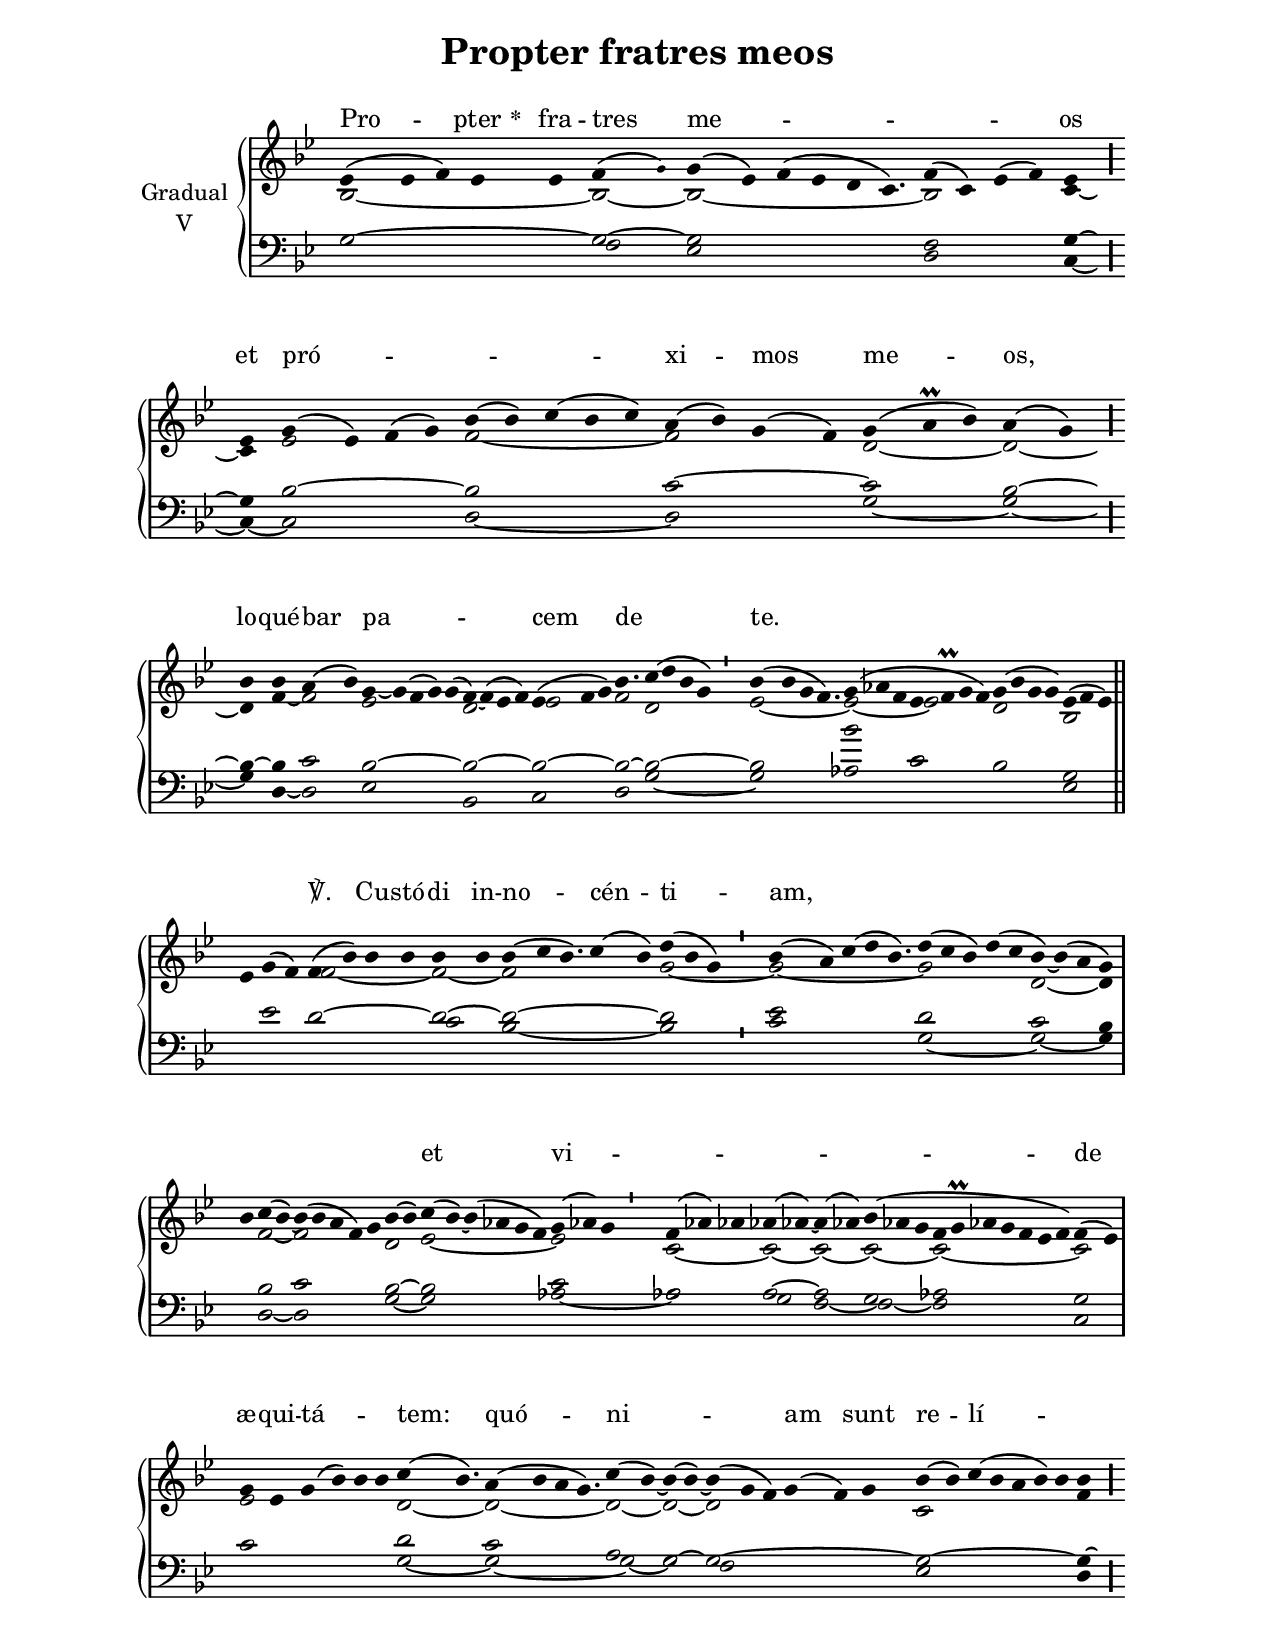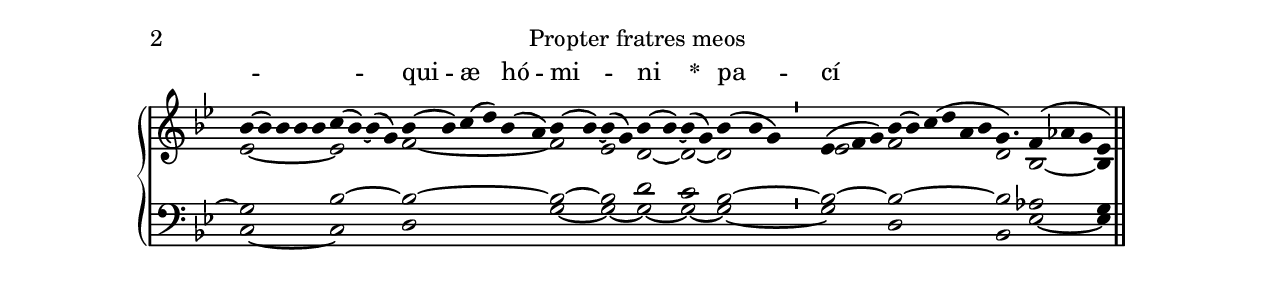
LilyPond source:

\version "2.18"
\include "gregorian.ly"
\include "noh2.ily"


%Page reference: page iii.230
%(volume.page)

global = {
 \key c \dorian
 \cadenzaOn 
}

\header {
  title = \markup \center-column {"Propter fratres meos" \vspace #1 }
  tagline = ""
  composer = ""
}

\paper {
 #(include-special-characters)
  oddHeaderMarkup = \markup \fill-line {
    \line {}
    \center-column {
      \on-the-fly #first-page     " "
      \on-the-fly #not-first-page "Propter fratres meos"
    }
    \line { \on-the-fly #print-page-number-check-first \fromproperty #'page:page-number-string }
  }
  evenHeaderMarkup = \markup \fill-line {
    \line { \on-the-fly #print-page-number-check-first \fromproperty #'page:page-number-string }
    \center-column { "Propter fratres meos" }
    \line {}
  }
}

chantText = \lyricmode {
Pro -- pter 
\set stanza = " * " fra -- tres me -- _ _ _ os 
et pró -- _ _ _ xi -- mos me -- os, 
lo -- qué -- bar pa -- _ cem de _ te. _ _ _ _ _ ℣. 
Cu -- stó -- di in -- no -- cén -- ti -- am, _ _ _ _ _ _ _ 
et vi -- _ _ _ _ _ de æ -- qui -- tá -- _ _ tem: 
quó -- ni -- am sunt re -- lí -- _ _ _ _ _ _ _ qui -- æ 
hó -- mi -- ni 
\set stanza = " * " pa -- cí -- _ _ _ fi -- co. _ _ _ _ _ _ _ _ }

chantMusic = {
\tieDown   ees'4 ( ees'4 f'4) ees'4  ees'4 f'4 ( \once \tweak #'font-size #-4 g' ) g'4 ( ees'4) f'4 ( ees'4 d'4 c'4.) f'4 ( c'4) ees'4 ( f'4) ees'4 \divisioMaior
 ees'4 g'4 ( ees'4) f'4 ( g'4) bes'4 ( bes'4) c''4 ( bes'4 c''4) a'4 ( bes'4) g'4 ( f'4) g'4 ( a'\prall bes'4) a'4 ( g'4) \divisioMaior
 bes'4 bes'4 a'4 ( bes'4) g'4 ~ g'4 ( f'4 g'4) g'4 ( f'4) ~ f'4 ( ees'4 f'4) ees'4 ( f'4 g'4) bes'4. c''4 ( d''4 bes'4 g'4) \divisioMinima
  bes'4 ( bes'4 g'4 f'4.) g'4 ( aes'4 f'4 ees'4 f'\prall g'4 f'4) g'4 ( bes'4 g'4 g'4) ees'4 ( f'4 ees'4) \finalis
  ees'4 g'4 ( f'4) f'4 ( bes'4) bes'4 bes'4 bes'4 bes'4 bes'4 ( c''4 bes'4.) c''4 ( bes'4) d''4 ( bes'4 g'4) \divisioMinima
 bes'4 ( a'4) c''4 ( d''4 bes'4.) d''4 ( c''4 bes'4) d''4 ( c''4 bes'4) ~ bes'4 ( a'4 g'4) \divisioMaxima
 bes'4 c''4 ( bes'4) ~ bes'4 ( bes'4 a'4 f'4) g'4 bes'4 ( bes'4)  c''4 ( bes'4) ~ bes'4 ( aes'4 g'4 f'4) g'4 ( aes'4) g'4 \divisioMinima
  f'4 ( aes'4) aes'4 aes'4 ( aes'4) ~ aes'4 ( aes'4) bes'4 ( aes'4 g'4 f'4 g'\prall aes'4 g'4 f'4 ees'4 f'4) f'4 ( ees'4) \divisioMaxima
 g'4 ees'4 g'4 ( bes'4) bes'4 bes'4 c''4 ( bes'4.) a'4 ( bes'4 a'4 g'4.) c''4 ( bes'4) ~ bes'4 ( bes'4) ~ bes'4 ( g'4 f'4) g'4 ( f'4) g'4 bes'4 ( bes'4) c''4 ( bes'4 a'4 bes'4) bes'4 bes'4 \divisioMaior
 bes'4 ( bes'4) bes'4 bes'4  bes'4 c''4 ( bes'4) ~ bes'4 ( g'4) bes'4 ( bes'4) c''4 ( d''4) bes'4 ( a'4) bes'4 ( bes'4) ~ bes'4 ( g'4) bes'4 ( bes'4) ~ bes'4 ( g'4) bes'4 ( bes'4 g'4) \divisioMinima
 ees'4 ( f'4 g'4) bes'4 ( bes'4) c''4 ( d''4 a'4 bes'4 g'4.)  f'4 ( aes'4 g'4 ees'4) \finalis

}

altoMusic = {
bes2*5/2 ~ bes2 ~ bes2*13/4 ~ bes2*4/2 c'4 ~ \divisioMaior
c'4 ees'2*4/2 f'2*5/2 ~ f'2*4/2 d'2*3/2 ~ d'2 ~ \divisioMaior
d'4 f'4 ~ f'2 ees'2*5/2 d'2*4/2 ees'2*3/2 f'2*3/4 d'2*4/2 ees'2*9/4 ~ ees'2*3/2 ~ ees'2*4/2 d'2*4/2 bes2*3/2 r2*3/2 f'2*4/2 ~ f'2 ~ f'2*11/4 g'2*3/2 ~ \divisioMinima
g'2*11/4 ~ g'2*5/2 d'2*3/2 ~ d'4 \divisioMaxima
r4 f'2 ~ f'2*5/2 d'2 ees'2*6/2 ~ ees'2*3/2 c'2*3/2 ~ c'2 ~ c'2 ~ c'2*3/2 ~ c'2*7/2 ~ c'2 \divisioMaxima
ees'2*6/2 d'2*5/4 ~ d'2*9/4 ~ d'2 ~ d'2 ~ d'2*6/2 c'2*7/2 f'4 \divisioMaior
ees'2*5/2 ~ ees'2*4/2 f'2*6/2 ~ f'2 ees'2 d'2 ~ d'2 ~ d'2*3/2 \divisioMinima
ees'2*3/2 f'2*6/2 d'2*3/4 bes2*3/2 ~ bes4 \finalis
}

tenorMusic = {
g2*5/2 ~ g2 ~ g2*13/4 f2*4/2 g4 ~ \divisioMaior
g4 bes2*4/2 ~ bes2*5/2 c'2*4/2 ~ c'2*3/2 bes2 ~ \divisioMaior
bes4 ~ bes4 c'2 bes2*5/2 ~ bes2*4/2 ~ bes2*3/2 ~ bes2*3/4 ~ bes2*4/2 ~ bes2*9/4 bes'2*3/2 c'2*4/2 bes2*4/2 g2*3/2 r4 ees'2 d'2*4/2 ~ d'2 ~ d'2*11/4 ~ d'2*3/2 \divisioMinima
ees'2*11/4 d'2*5/2 c'2*3/2 bes4 \divisioMaxima
r4 bes2 c'2*5/2 bes2 ~ bes2*6/2 c'2*3/2 aes2*3/2 a2 ~ a2 g2*3/2 aes2*7/2 g2 \divisioMaxima
c'2*6/2 d'2*5/4 c'2*9/4 a2 g2 ~ g2*6/2 ~ g2*7/2 ~ g4 ~ \divisioMaior
g2*5/2 bes2*4/2 ~ bes2*6/2 ~ bes2 ~ bes2 d'2 c'2 bes2*3/2 ~ \divisioMinima
bes2*3/2 ~ bes2*6/2 ~ bes2*3/4 aes2*3/2 g4 \finalis
}

bassMusic = {
r2*5/2 f2 ees2*13/4 d2*4/2 c4 ~ \divisioMaior
c4 ~ c2*4/2 d2*5/2 ~ d2*4/2 g2*3/2 ~ g2 ~ \divisioMaior
g4 d4 ~ d2 ees2*5/2 bes,2*4/2 c2*3/2 d2*3/4 g2*4/2 ~ g2*9/4 aes2*3/2 c'2*4/2 r2*4/2 ees2*3/2 r2*7/2 c'2 bes2*11/4 ~ bes2*3/2 \divisioMinima
c'2*11/4 g2*5/2 ~ g2*3/2 ~ g4 \divisioMaxima
r4 d2 ~ d2*5/2 g2 ~ g2*6/2 aes2*3/2 ~ aes2*3/2 g2 f2 ~ f2*3/2 ~ f2*7/2 c2 \divisioMaxima
r2*6/2 g2*5/4 ~ g2*9/4 ~ g2 ~ g2 f2*6/2 ees2*7/2 d4 \divisioMaior
c2*5/2 ~ c2*4/2 d2*6/2 g2 ~ g2 ~ g2 ~ g2 ~ g2*3/2 ~ \divisioMinima
g2*3/2 d2*6/2 bes,2*3/4 ees2*3/2 ~ ees4 \finalis
}

voiceLines = {
\voiceLineStyle


}

\score{
  <<
    \new GrandStaff <<
      \set GrandStaff.autoBeaming = ##f
      \set GrandStaff.instrumentName = \markup \center-column {
        "Gradual"
        "V"
      }
      \new Staff = up <<
        \new Voice = "chant" {
          \voiceOne \global \chantMusic
        }
        \new Voice {
          \voiceTwo \global \altoMusic
        }
      >>

      \new Staff = down <<
        \clef bass
        \new Voice {
          \voiceOne \global \tenorMusic
        }
        \new Voice {
          \voiceTwo \global \bassMusic
        }
	\new Voice {
        \voiceThree \global \voiceLines
        }
      >>
    >>
    \new Lyrics \lyricsto chant {
      \chantText
    }
  >>
  \layout{
  }
  \midi{
    \tempo 4 = 125
  }
}
